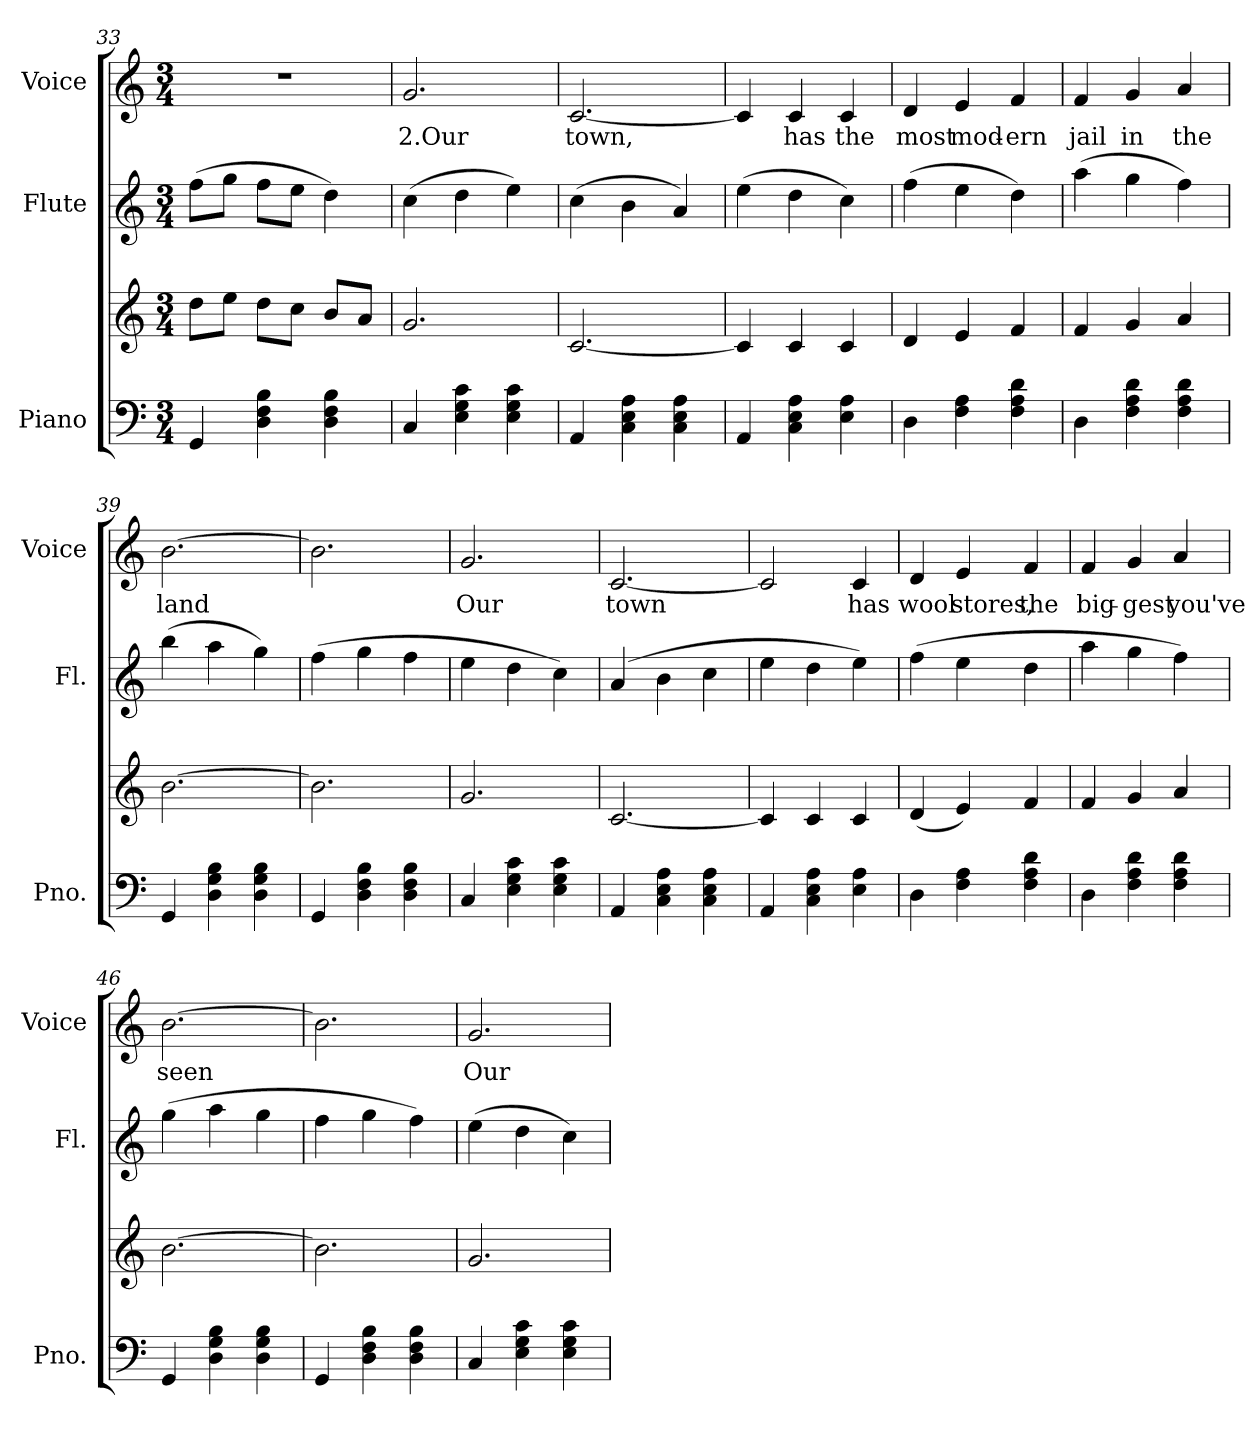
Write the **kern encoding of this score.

**kern	**kern	**kern	**kern	**text
*part3	*part3	*part2	*part1	*part1
*staff4	*staff3	*staff2	*staff1	*staff1
*I"Piano	*	*I"Flute	*I"Voice	*
*I'Pno.	*	*I'Fl.	*I'Voice	*
*clefF4	*clefG2	*clefG2	*clefG2	*
*k[]	*k[]	*k[]	*k[]	*
*C:	*C:	*C:	*C:	*
*M3/4	*M3/4	*M3/4	*M3/4	*
=33	=33	=33	=33	=33
!	!	!	!LO:N:vis=1	!
4GGi/	8ddi\L	(8ffi\L	2.r	.
.	8eei\J	8ggi\J	.	.
4Di\ 4Fi 4Bi	8ddi\L	8ffi\L	.	.
.	8cci\J	8eei\J	.	.
4Di\ 4Fi 4Bi	8bi/L	4ddi\)	.	.
.	8ai/J	.	.	.
=34	=34	=34	=34	=34
!	!	!	!	!LO:LY:b:color=#000000
4Ci/	2.gi/	(4cci\	2.gi/	2.Our
4Ei\ 4Gi 4ci	.	4ddi\	.	.
4Ei\ 4Gi 4ci	.	4eei\)	.	.
=35	=35	=35	=35	=35
!	!	!	!	!LO:LY:b:color=#000000
4AAi/	[2.ci/	(4cci\	[2.ci/	town,
4Ci\ 4Ei 4Ai	.	4bi\	.	.
4Ci\ 4Ei 4Ai	.	4ai/)	.	.
=36	=36	=36	=36	=36
4AAi/	4ci/]	(4eei\	4ci/]	.
!	!	!	!	!LO:LY:b:color=#000000
4Ci\ 4Ei 4Ai	4ci/	4ddi\	4ci/	has
!	!	!	!	!LO:LY:b:color=#000000
4Ei\ 4Ai	4ci/	4cci\)	4ci/	the
=37	=37	=37	=37	=37
!	!	!	!	!LO:LY:b:color=#000000
4Di\	4di/	(4ffi\	4di/	most
!	!	!	!	!LO:LY:b:color=#000000
4Fi\ 4Ai	4ei/	4eei\	4ei/	mod-
!	!	!	!	!LO:LY:b:color=#000000
4Fi\ 4Ai 4di	4fi/	4ddi\)	4fi/	-ern
!!LO:PB:g=z
=38	=38	=38	=38	=38
!	!	!	!	!LO:LY:b:color=#000000
4Di\	4fi/	(4aai\	4fi/	jail
!	!	!	!	!LO:LY:b:color=#000000
4Fi\ 4Ai 4di	4gi/	4ggi\	4gi/	in
!	!	!	!	!LO:LY:b:color=#000000
4Fi\ 4Ai 4di	4ai/	4ffi\)	4ai/	the
=39	=39	=39	=39	=39
!	!	!	!	!LO:LY:b:color=#000000
4GGi/	[2.bi\	(4bbi\	[2.bi\	land
4Di\ 4Gi 4Bi	.	4aai\	.	.
4Di\ 4Gi 4Bi	.	4ggi\)	.	.
=40	=40	=40	=40	=40
4GGi/	2.bi\]	(4ffi\	2.bi\]	.
4Di\ 4Fi 4Bi	.	4ggi\	.	.
4Di\ 4Fi 4Bi	.	4ffi\	.	.
=41	=41	=41	=41	=41
!	!	!	!	!LO:LY:b:color=#000000
4Ci/	2.gi/	4eei\	2.gi/	Our
4Ei\ 4Gi 4ci	.	4ddi\	.	.
4Ei\ 4Gi 4ci	.	4cci\)	.	.
=42	=42	=42	=42	=42
!	!	!	!	!LO:LY:b:color=#000000
4AAi/	[2.ci/	(4ai/	[2.ci/	town
4Ci\ 4Ei 4Ai	.	4bi\	.	.
4Ci\ 4Ei 4Ai	.	4cci\	.	.
=43	=43	=43	=43	=43
4AAi/	4ci/]	4eei\	2ci/]	.
4Ci\ 4Ei 4Ai	4ci/	4ddi\	.	.
!	!	!	!	!LO:LY:b:color=#000000
4Ei\ 4Ai	4ci/	4eei\)	4ci/	has
=44	=44	=44	=44	=44
!	!	!	!	!LO:LY:b:color=#000000
4Di\	(4di/	(4ffi\	4di/	wool
!	!	!	!	!LO:LY:b:color=#000000
4Fi\ 4Ai	4ei/)	4eei\	4ei/	stores,
!	!	!	!	!LO:LY:b:color=#000000
4Fi\ 4Ai 4di	4fi/	4ddi\	4fi/	the
=45	=45	=45	=45	=45
!	!	!	!	!LO:LY:b:color=#000000
4Di\	4fi/	4aai\	4fi/	big-
!	!	!	!	!LO:LY:b:color=#000000
4Fi\ 4Ai 4di	4gi/	4ggi\	4gi/	-gest
!	!	!	!	!LO:LY:b:color=#000000
4Fi\ 4Ai 4di	4ai/	4ffi\)	4ai/	you've
=46	=46	=46	=46	=46
!	!	!	!	!LO:LY:b:color=#000000
4GGi/	[2.bi\	(4ggi\	[2.bi\	seen
4Di\ 4Gi 4Bi	.	4aai\	.	.
4Di\ 4Gi 4Bi	.	4ggi\	.	.
=47	=47	=47	=47	=47
4GGi/	2.bi\]	4ffi\	2.bi\]	.
4Di\ 4Fi 4Bi	.	4ggi\	.	.
4Di\ 4Fi 4Bi	.	4ffi\)	.	.
=48	=48	=48	=48	=48
!	!	!	!	!LO:LY:b:color=#000000
4Ci/	2.gi/	(4eei\	2.gi/	Our
4Ei\ 4Gi 4ci	.	4ddi\	.	.
4Ei\ 4Gi 4ci	.	4cci\)	.	.
=	=	=	=	=
*-	*-	*-	*-	*-
